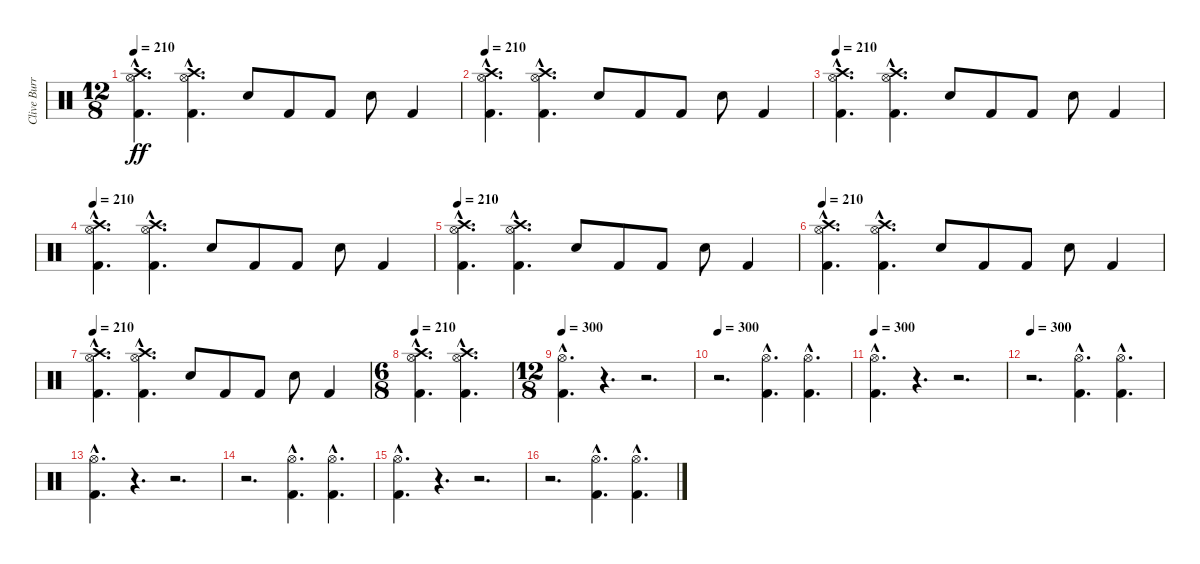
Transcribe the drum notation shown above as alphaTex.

\track ("Clive Burr" "Clive Burr") {instrument percussion}
\staff {score}
\articulation defaults
\ts (12 8)
\tempo 210
\clef neutral
\ks c
("Kick (hit) 2"{hac} "Hi-Hat (open)"{hac} "Crash high (hit)"{hac}).4{d dy ff} ("Kick (hit) 2"{hac} "Hi-Hat (open)"{hac} "Crash high (hit)"{hac}).4{d} "Snare (hit) 2".8 "Kick (hit) 2".8 "Kick (hit) 2".8 "Snare (hit) 2".8 "Kick (hit) 2".4 |
\tempo 210
("Kick (hit) 2"{hac} "Hi-Hat (open)"{hac} "Crash high (hit)"{hac}).4{d} ("Kick (hit) 2"{hac} "Hi-Hat (open)"{hac} "Crash high (hit)"{hac}).4{d} "Snare (hit) 2".8 "Kick (hit) 2".8 "Kick (hit) 2".8 "Snare (hit) 2".8 "Kick (hit) 2".4 |
\tempo 210
("Kick (hit) 2"{hac} "Hi-Hat (open)"{hac} "Crash high (hit)"{hac}).4{d} ("Kick (hit) 2"{hac} "Hi-Hat (open)"{hac} "Crash high (hit)"{hac}).4{d} "Snare (hit) 2".8 "Kick (hit) 2".8 "Kick (hit) 2".8 "Snare (hit) 2".8 "Kick (hit) 2".4 |
\tempo 210
("Kick (hit) 2"{hac} "Hi-Hat (open)"{hac} "Crash high (hit)"{hac}).4{d} ("Kick (hit) 2"{hac} "Hi-Hat (open)"{hac} "Crash high (hit)"{hac}).4{d} "Snare (hit) 2".8 "Kick (hit) 2".8 "Kick (hit) 2".8 "Snare (hit) 2".8 "Kick (hit) 2".4 |
\tempo 210
("Kick (hit) 2"{hac} "Hi-Hat (open)"{hac} "Crash high (hit)"{hac}).4{d} ("Kick (hit) 2"{hac} "Hi-Hat (open)"{hac} "Crash high (hit)"{hac}).4{d} "Snare (hit) 2".8 "Kick (hit) 2".8 "Kick (hit) 2".8 "Snare (hit) 2".8 "Kick (hit) 2".4 |
\tempo 210
("Kick (hit) 2"{hac} "Hi-Hat (open)"{hac} "Crash high (hit)"{hac}).4{d} ("Kick (hit) 2"{hac} "Hi-Hat (open)"{hac} "Crash high (hit)"{hac}).4{d} "Snare (hit) 2".8 "Kick (hit) 2".8 "Kick (hit) 2".8 "Snare (hit) 2".8 "Kick (hit) 2".4 |
\tempo 210
("Kick (hit) 2"{hac} "Hi-Hat (open)"{hac} "Crash high (hit)"{hac}).4{d} ("Kick (hit) 2"{hac} "Hi-Hat (open)"{hac} "Crash high (hit)"{hac}).4{d} "Snare (hit) 2".8 "Kick (hit) 2".8 "Kick (hit) 2".8 "Snare (hit) 2".8 "Kick (hit) 2".4 |
\ts (6 8)
\tempo 210
("Kick (hit) 2"{hac} "Hi-Hat (open)"{hac} "Crash high (hit)"{hac}).4{d} ("Kick (hit) 2"{hac} "Hi-Hat (open)"{hac} "Crash high (hit)"{hac}).4{d} |
\ts (12 8)
\tempo 300
("Kick (hit) 2"{hac} "Hi-Hat (open)"{hac}).4{d} r.4{d} r.2{d} |
\tempo 300
r.2{d} ("Kick (hit) 2"{hac} "Hi-Hat (open)"{hac}).4{d} ("Kick (hit) 2"{hac} "Hi-Hat (open)"{hac}).4{d} |
\tempo 300
("Kick (hit) 2"{hac} "Hi-Hat (open)"{hac}).4{d} r.4{d} r.2{d} |
\tempo 300
r.2{d} ("Kick (hit) 2"{hac} "Hi-Hat (open)"{hac}).4{d} ("Kick (hit) 2"{hac} "Hi-Hat (open)"{hac}).4{d} |
("Kick (hit) 2"{hac} "Hi-Hat (open)"{hac}).4{d} r.4{d} r.2{d} |
r.2{d} ("Kick (hit) 2"{hac} "Hi-Hat (open)"{hac}).4{d} ("Kick (hit) 2"{hac} "Hi-Hat (open)"{hac}).4{d} |
("Kick (hit) 2"{hac} "Hi-Hat (open)"{hac}).4{d} r.4{d} r.2{d} |
r.2{d} ("Kick (hit) 2"{hac} "Hi-Hat (open)"{hac}).4{d} ("Kick (hit) 2"{hac} "Hi-Hat (open)"{hac}).4{d}
